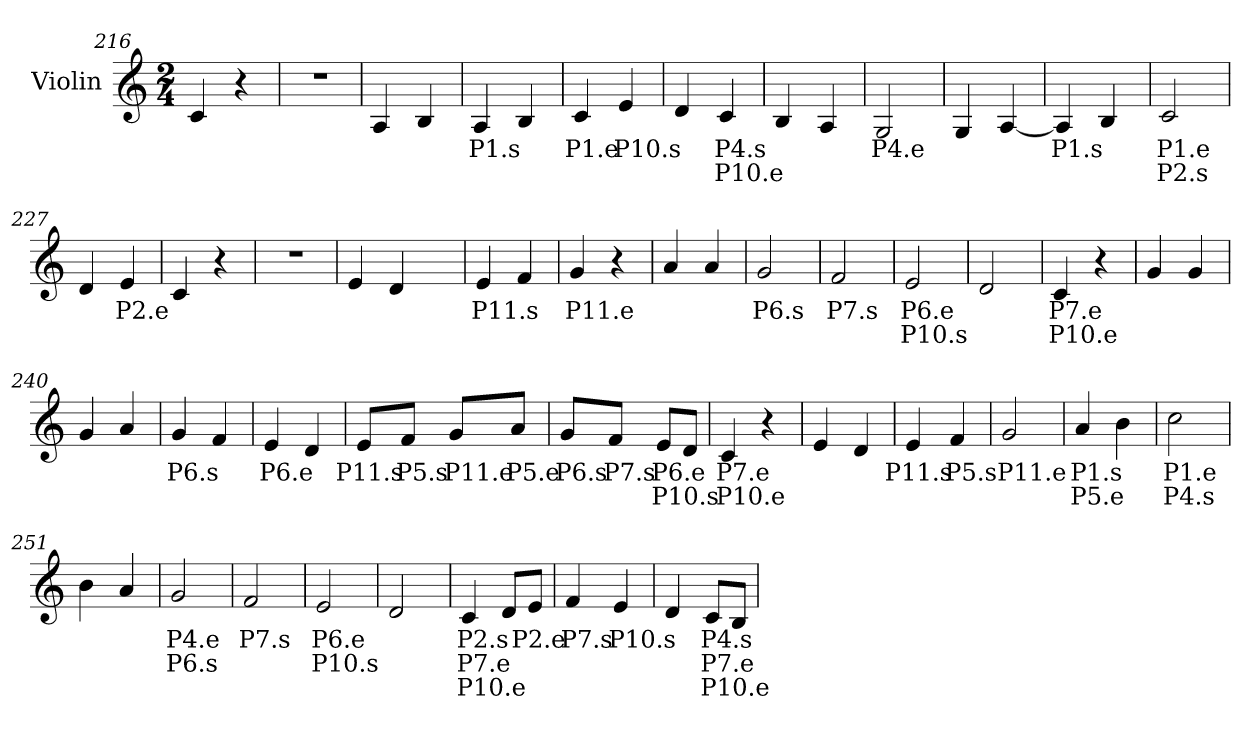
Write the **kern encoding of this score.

**kern	**text	**text	**text
*part1	*part1	*part1	*part1
*staff1	*staff1	*staff1	*staff1
*I"Violin	*	*	*
*clefG2	*	*	*
*k[]	*	*	*
*C:	*	*	*
*M2/4	*	*	*
=216	=216	=216	=216
4c/	.	.	.
4r	.	.	.
=217	=217	=217	=217
2r	.	.	.
=218	=218	=218	=218
4A/	.	.	.
4B/	.	.	.
=219	=219	=219	=219
4Ai/	P1.s	.	.
4Bi/	.	.	.
=220	=220	=220	=220
4ci/	P1.e	.	.
4ei/	P10.s	.	.
=221	=221	=221	=221
4di/	.	.	.
4ci/	P4.s	P10.e	.
=222	=222	=222	=222
4Bi/	.	.	.
4Ai/	.	.	.
=223	=223	=223	=223
2Gi/	P4.e	.	.
=224	=224	=224	=224
4G/	.	.	.
[4A/	.	.	.
=225	=225	=225	=225
4Ai/]	P1.s	.	.
4Bi/	.	.	.
!!LO:LB:g=z
=226	=226	=226	=226
2ci/	P1.e	P2.s	.
=227	=227	=227	=227
4di/	.	.	.
4ei/	P2.e	.	.
=228	=228	=228	=228
4c/	.	.	.
4r	.	.	.
=229	=229	=229	=229
2r	.	.	.
=230	=230	=230	=230
4e/	.	.	.
4d/	.	.	.
=231	=231	=231	=231
4ei/	P11.s	.	.
4fi/	.	.	.
=232	=232	=232	=232
4gi/	P11.e	.	.
4r	.	.	.
=233	=233	=233	=233
4a/	.	.	.
4a/	.	.	.
=234	=234	=234	=234
2gi/	P6.s	.	.
=235	=235	=235	=235
2fi/	P7.s	.	.
=236	=236	=236	=236
2ei/	P6.e	P10.s	.
!!LO:LB:g=z
=237	=237	=237	=237
2di/	.	.	.
=238	=238	=238	=238
4ci/	P7.e	P10.e	.
4r	.	.	.
=239	=239	=239	=239
4g/	.	.	.
4g/	.	.	.
=240	=240	=240	=240
4g/	.	.	.
4a/	.	.	.
=241	=241	=241	=241
4gi/	P6.s	.	.
4fi/	.	.	.
=242	=242	=242	=242
4ei/	P6.e	.	.
4d/	.	.	.
=243	=243	=243	=243
8ei/L	P11.s	.	.
8fi/J	P5.s	.	.
8gi/L	P11.e	.	.
8ai/J	P5.e	.	.
=244	=244	=244	=244
8gi/L	P6.s	.	.
8fi/J	P7.s	.	.
8ei/L	P6.e	P10.s	.
8di/J	.	.	.
=245	=245	=245	=245
4ci/	P7.e	P10.e	.
4r	.	.	.
=246	=246	=246	=246
4e/	.	.	.
4d/	.	.	.
!!LO:LB:g=z
=247	=247	=247	=247
4ei/	P11.s	.	.
4fi/	P5.s	.	.
=248	=248	=248	=248
2gi/	P11.e	.	.
=249	=249	=249	=249
4ai/	P1.s	P5.e	.
4bi\	.	.	.
=250	=250	=250	=250
2cci\	P1.e	P4.s	.
=251	=251	=251	=251
4bi\	.	.	.
4ai/	.	.	.
=252	=252	=252	=252
2gi/	P4.e	P6.s	.
=253	=253	=253	=253
2fi/	P7.s	.	.
=254	=254	=254	=254
2ei/	P6.e	P10.s	.
=255	=255	=255	=255
2di/	.	.	.
=256	=256	=256	=256
4ci/	P2.s	P7.e	P10.e
8di/L	.	.	.
8ei/J	P2.e	.	.
=257	=257	=257	=257
4fi/	P7.s	.	.
4ei/	P10.s	.	.
!!LO:LB:g=z
=258	=258	=258	=258
4di/	.	.	.
8ci/L	P4.s	P7.e	P10.e
8Bi/J	.	.	.
=	=	=	=
*-	*-	*-	*-
